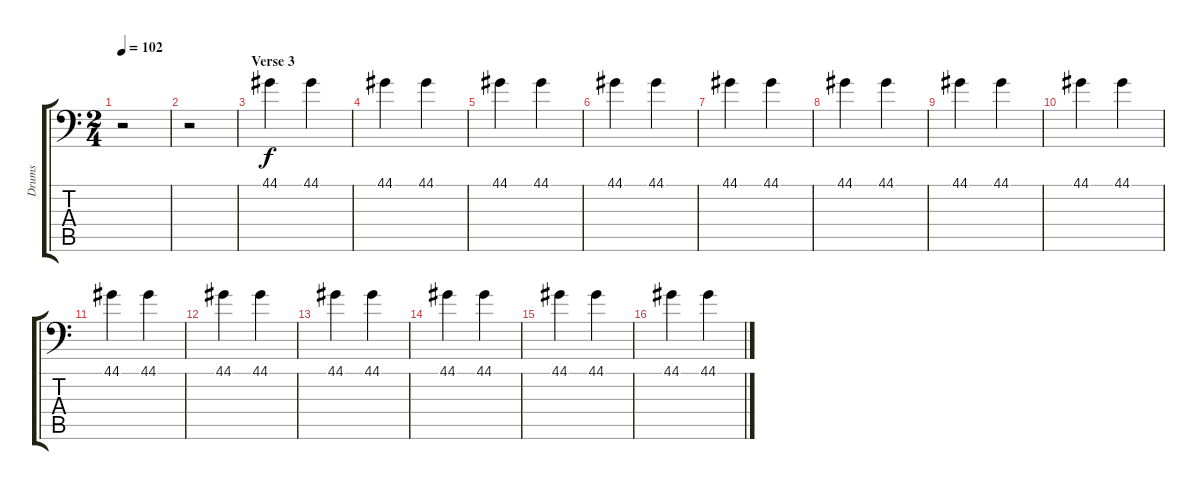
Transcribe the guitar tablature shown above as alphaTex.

\track ("Drums" "Drums") {instrument acousticgrandpiano}
\staff {score tabs}
\tuning (C-1 C-1 C-1 C-1 C-1 C-1) {hide}
\ts (2 4)
\tempo 102
\clef f4
\ks c
r.2{dy f} |
r.2 |
\section ("" "Verse 3")
44.1.4 44.1.4 |
44.1.4 44.1.4 |
44.1.4 44.1.4 |
44.1.4 44.1.4 |
44.1.4 44.1.4 |
44.1.4 44.1.4 |
44.1.4 44.1.4 |
44.1.4 44.1.4 |
44.1.4 44.1.4 |
44.1.4 44.1.4 |
44.1.4 44.1.4 |
44.1.4 44.1.4 |
44.1.4 44.1.4 |
44.1.4 44.1.4
